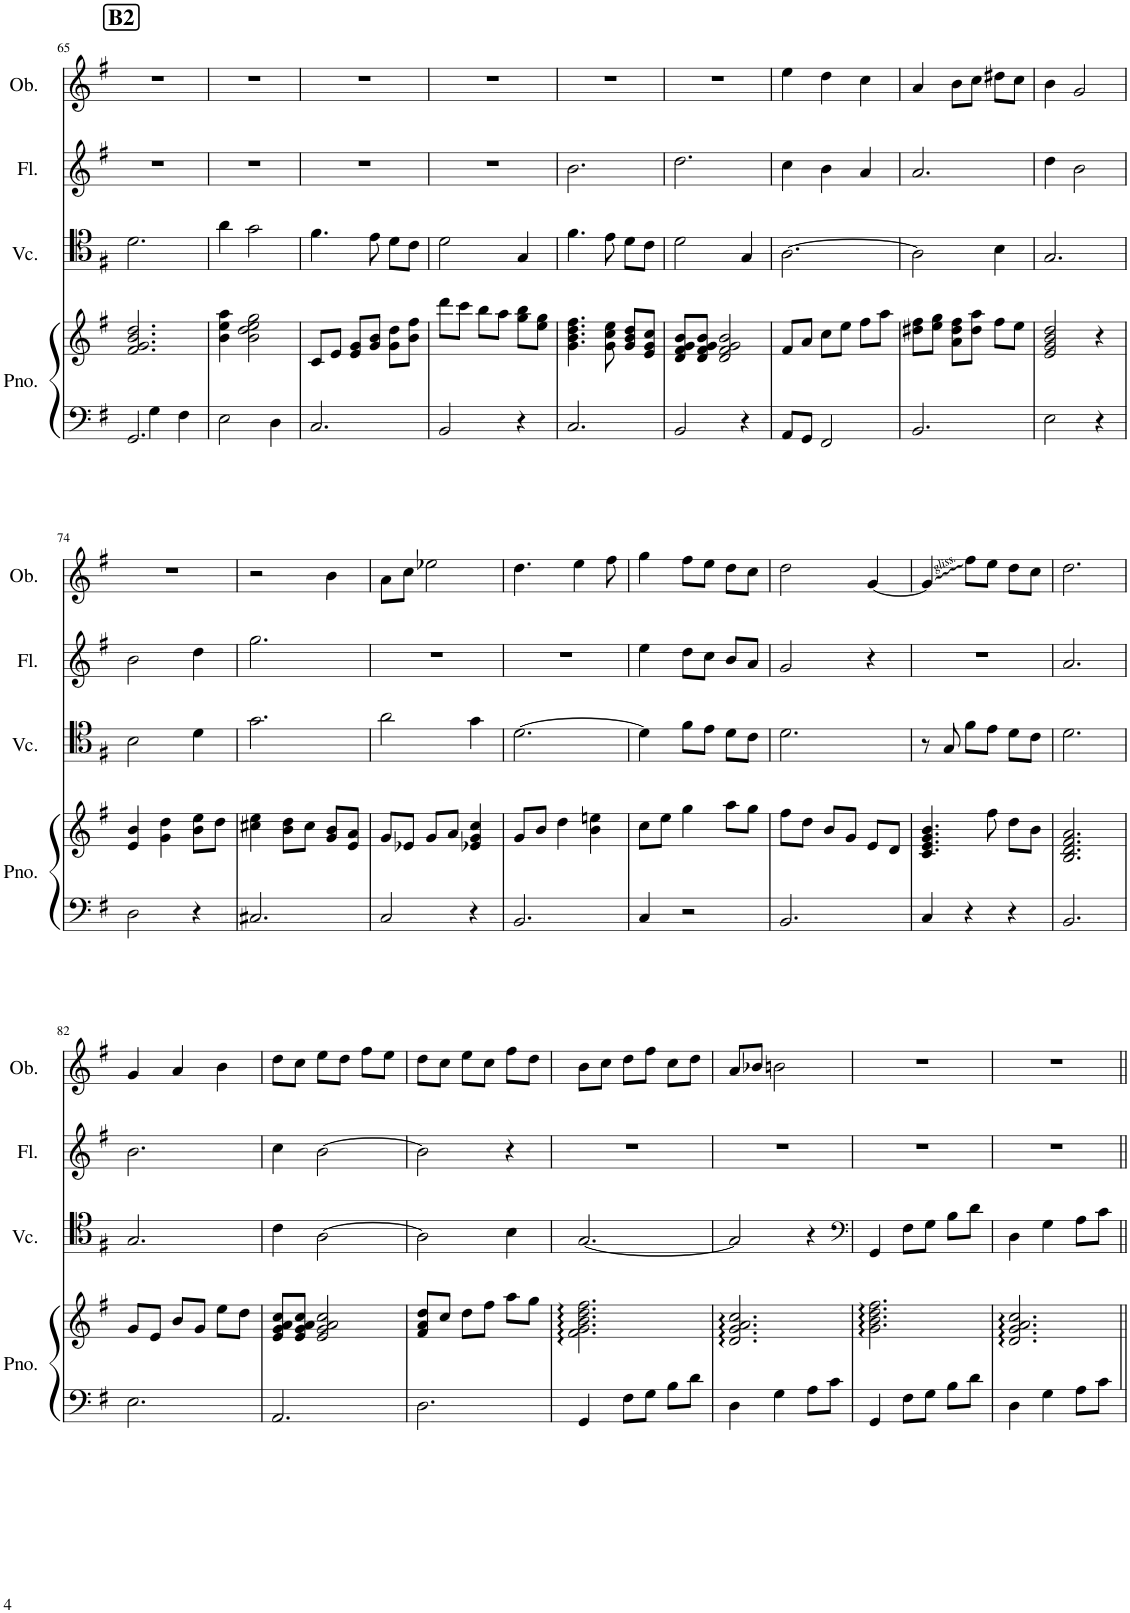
**kern	**kern	**kern	**kern	**harte	**kern	**kern	**kern
*part5	*part5	*part4	*part4	*part4	*part3	*part2	*part1
*staff7	*staff6	*staff5	*staff4	*	*staff3	*staff2	*staff1
*I"Piano	*	*I"Piano	*	*	*I"Violoncello	*I"Flute	*I"Oboe
*I'Pno.	*	*I'Pno.	*	*	*I'Vc.	*I'Fl.	*I'Ob.
!!LO:PB:g=z
*clefF4	*clefG2	*clefF4	*clefG2	*	*clefC4	*clefG2	*clefG2
*k[f#]	*k[f#]	*k[f#]	*k[f#]	*	*k[f#]	*k[f#]	*k[f#]
*M3/4	*M3/4	*M3/4	*M3/4	*	*M3/4	*M3/4	*M3/4
!!LO:REH:place=s1:a:B:cj:fs=14:t=B2
=65	=65	=65	=65	=65	=65	=65	=65
*^	*	*	*	*	*	*	*
!	!	!	!	!	!LO:H:kt=7	!	!	!
2.GG/	4ryy	2.f#/ 2.g/ 2.b/ 2.dd/	2.r	2.g 2.b 2.dd 2.ff#	G:maj7	2.d\	2.r	2.r
.	4G\	.	.	.	.	.	.	.
.	4F#\	.	.	.	.	.	.	.
=66	=66	=66	=66	=66	=66	=66	=66	=66
!	!	!	!	!	!LO:H:kt=m7	!	!	!
*v	*v	*	*	*	*	*	*	*
2E\	4b\ 4ee\ 4aa\	2.r	2.e 2.g 2.b 2.dd	E:min7	4a\	2.r	2.r
.	2b\ 2dd\ 2ee\ 2gg\	.	.	.	2g\	.	.
4D\	.	.	.	.	.	.	.
=67	=67	=67	=67	=67	=67	=67	=67
!	!	!	!	!LO:H:kt=9	!	!	!
2.C/	8c/L	2.r	2.c 2.e 2.g 2.b 2.dd 2.ff#	C:9(#11)	4.f#\	2.r	2.r
.	8e/J	.	.	.	.	.	.
.	8e/ 8g/L	.	.	.	.	.	.
.	8g/ 8b/J	.	.	.	8e\	.	.
.	8g\ 8dd\L	.	.	.	8d\L	.	.
.	8b\ 8ff#\J	.	.	.	8c\J	.	.
=68	=68	=68	=68	=68	=68	=68	=68
!	!	!	!	!LO:H:kt=7	!	!	!
2BB/	8ddd\L	2.r	2.d 2.g 2.b 2.dd 2.ff#	G:maj7/3	2d\	2.r	2.r
.	8ccc\J	.	.	.	.	.	.
.	8bb\L	.	.	.	.	.	.
.	8aa\J	.	.	.	.	.	.
4r	8gg\ 8bb\L	.	.	.	4G/	.	.
.	8ee\ 8gg\J	.	.	.	.	.	.
=69	=69	=69	=69	=69	=69	=69	=69
!	!	!	!	!LO:H:kt=9	!	!	!
2.C/	4.g\ 4.b\ 4.dd\ 4.ff#\	2.r	2.c 2.e 2.g 2.b 2.dd 2.ff#	C:9(#11)	4.f#\	2.b\	2.r
.	8g\ 8cc\ 8ee\	.	.	.	8e\	.	.
.	8g/ 8b/ 8dd/L	.	.	.	8d\L	.	.
.	8e/ 8g/ 8cc/J	.	.	.	8c\J	.	.
=70	=70	=70	=70	=70	=70	=70	=70
!	!	!	!	!LO:H:kt=7	!	!	!
2BB/	8d/ 8f#/ 8g/ 8b/L	2.r	2.d 2.g 2.b 2.dd 2.ff#	G:maj7/3	2d\	2.dd\	2.r
.	8d/ 8f#/ 8g/ 8b/J	.	.	.	.	.	.
.	2d/ 2f#/ 2g/ 2b/	.	.	.	.	.	.
4r	.	.	.	.	4G/	.	.
=71	=71	=71	=71	=71	=71	=71	=71
!	!	!	!	!LO:H:kt=m7(b5)	!	!	!
8AA/L	8f#/L	2.FF# 2.C 2.F#	2.f# 2.a 2.cc 2.ee	F#:hdim7	[2.A\	4cc\	4ee\
8GG/J	8a/J	.	.	.	.	.	.
2FF#/	8cc\L	.	.	.	.	4b\	4dd\
.	8ee\J	.	.	.	.	.	.
.	8ff#\L	.	.	.	.	4a/	4cc\
.	8aa\J	.	.	.	.	.	.
=72	=72	=72	=72	=72	=72	=72	=72
!	!	!	!	!LO:H:kt=7	!	!	!
2.BB/	8dd#X\ 8ff#\L	2.BB 2.F#	2.B 2.d#X 2.f# 2.a	B:7	2A\]	2.a/	4a/
.	8ee\ 8gg\J	.	.	.	.	.	.
.	8a\ 8dd#\ 8ff#\L	.	.	.	.	.	8b\L
.	8dd#\ 8aa\J	.	.	.	.	.	8cc\J
.	8ff#\L	.	.	.	4B\	.	8dd#X\L
.	8ee\J	.	.	.	.	.	8cc\J
=73	=73	=73	=73	=73	=73	=73	=73
!	!	!	!	!LO:H:kt=m7	!	!	!
2E\	2e/ 2g/ 2b/ 2dd/	2.EE 2.E 2.G 2.B	2.e 2.g 2.b 2.dd	E:min7	2.G/	4dd\	4b\
.	.	.	.	.	.	2b\	2g/
4r	4r	.	.	.	.	.	.
!!LO:LB:g=z
=74	=74	=74	=74	=74	=74	=74	=74
!	!	!	!	!LO:H:kt=m7	!	!	!
2D\	4e/ 4b/	2.DD 2.D 2.G 2.B	2.e 2.g 2.b 2.dd	E:min7/b7	2B\	2b\	2.r
.	4g\ 4dd\	.	.	.	.	.	.
4r	8b\ 8ee\L	.	.	.	4d\	4dd\	.
.	8dd\J	.	.	.	.	.	.
=75	=75	=75	=75	=75	=75	=75	=75
!	!	!	!	!LO:H:kt=m7(b5)	!	!	!
2.C#X/	4cc#X\ 4ee\	2.CC#X 2.C#X 2.G	2.c#X 2.e 2.g 2.b	C#:hdim7	2.g\	2.gg\	2r
.	8b\ 8dd\L	.	.	.	.	.	.
.	8cc#\J	.	.	.	.	.	.
.	8g/ 8b/L	.	.	.	.	.	4b\
.	8e/ 8a/J	.	.	.	.	.	.
=76	=76	=76	=76	=76	=76	=76	=76
!	!	!	!	!LO:H:kt=m6	!	!	!
2C/	8g/L	2.CC 2.C 2.G	2.c 2.e-X 2.g 2.a	C:min6	2a\	2.r	8a\L
.	8e-X/J	.	.	.	.	.	8cc\J
.	8g/L	.	.	.	.	.	2ee-X\
.	8a/J	.	.	.	.	.	.
4r	4e-X/ 4g/ 4cc/	.	.	.	4g\	.	.
=77	=77	=77	=77	=77	=77	=77	=77
!	!	!	!	!LO:H:kt=7	!	!	!
2.BB/	8g/L	2.BBB 2.BB 2.G 2.B	2.d 2.g 2.b 2.dd 2.ff#	G:maj7/3	[2.d\	2.r	4.dd\
.	8b/J	.	.	.	.	.	.
.	4dd\	.	.	.	.	.	.
.	.	.	.	.	.	.	4ee\
.	4b\ 4een\	.	.	.	.	.	.
.	.	.	.	.	.	.	8ff#\
=78	=78	=78	=78	=78	=78	=78	=78
!	!	!	!	!LO:H:kt=9	!	!	!
4C/	8cc\L	2.CC 2.C 2.G	2.c 2.e 2.g 2.b 2.dd 2.ff#	C:9(#11)	4d\]	4ee\	4gg\
.	8ee\J	.	.	.	.	.	.
2r	4gg\	.	.	.	8f#\L	8dd\L	8ff#\L
.	.	.	.	.	8e\J	8cc\J	8ee\J
.	8aa\L	.	.	.	8d\L	8b/L	8dd\L
.	8gg\J	.	.	.	8c\J	8a/J	8cc\J
=79	=79	=79	=79	=79	=79	=79	=79
!	!	!	!	!LO:H:kt=7	!	!	!
2.BB/	8ff#\L	2.BBB 2.BB 2.G 2.B	2.d 2.g 2.b 2.dd 2.ff#	G:maj7/3	2.d\	2g/	2dd\
.	8dd\J	.	.	.	.	.	.
.	8b/L	.	.	.	.	.	.
.	8g/J	.	.	.	.	.	.
.	8e/L	.	.	.	.	4r	[4g/
.	8d/J	.	.	.	.	.	.
=80	=80	=80	=80	=80	=80	=80	=80
!	!	!	!	!LO:H:kt=9	!	!	!
4C/	4.c/ 4.e/ 4.g/ 4.b/	2.CC 2.C 2.G 2.B	2.c 2.e 2.g 2.b 2.dd 2.ff#	C:9(#11)	8r	2.r	4g/]
.	.	.	.	.	8G/	.	.
4r	.	.	.	.	8f#\L	.	8ff#\L
.	8ff#\	.	.	.	8e\J	.	8ee\J
4r	8dd\L	.	.	.	8d\L	.	8dd\L
.	8b\J	.	.	.	8c\J	.	8cc\J
=81	=81	=81	=81	=81	=81	=81	=81
!	!	!	!	!LO:H:kt=m7	!	!	!
2.BB/	2.B/ 2.d/ 2.f#/ 2.a/	2.BB 2.F#	2.B 2.d 2.f# 2.a	B:min7	2.d\	2.a/	2.dd\
!!LO:LB:g=z
=82	=82	=82	=82	=82	=82	=82	=82
!	!	!	!	!LO:H:kt=m7	!	!	!
2.E\	8g/L	2.E 2.B	2.e 2.g 2.b 2.dd	E:min7	2.G/	2.b\	4g/
.	8e/J	.	.	.	.	.	.
.	8b/L	.	.	.	.	.	4a/
.	8g/J	.	.	.	.	.	.
.	8ee\L	.	.	.	.	.	4b\
.	8dd\J	.	.	.	.	.	.
=83	=83	=83	=83	=83	=83	=83	=83
!	!	!	!	!LO:H:kt=m7	!	!	!
2.AA/	8e/ 8g/ 8a/ 8cc/L	2.AA 2.E 2.A 2.c	2.e 2.a 2.cc 2.ee 2.gg	A:min7	4c\	4cc\	8dd\L
.	8e/ 8g/ 8a/ 8cc/J	.	.	.	.	.	8cc\J
.	2e/ 2g/ 2a/ 2cc/	.	.	.	[2A\	[2b\	8ee\L
.	.	.	.	.	.	.	8dd\J
.	.	.	.	.	.	.	8ff#\L
.	.	.	.	.	.	.	8ee\J
=84	=84	=84	=84	=84	=84	=84	=84
!	!	!	!	!LO:H:kt=7	!	!	!
2.D\	8f#/ 8a/ 8dd/L	2.DD 2.D 2.F# 2.A 2.c	2.d 2.f# 2.a 2.cc	D:7	2A\]	2b\]	8dd\L
.	8cc/J	.	.	.	.	.	8cc\J
.	8dd\L	.	.	.	.	.	8ee\L
.	8ff#\J	.	.	.	.	.	8cc\J
.	8aa\L	.	.	.	4B\	4r	8ff#\L
.	8gg\J	.	.	.	.	.	8dd\J
=85	=85	=85	=85	=85	=85	=85	=85
!	!	!	!	!LO:H:kt=maj7	!	!	!
4GG/	2.f#\ 2.g\ 2.b\ 2.dd\ 2.ff#\	2.GG 2.D 2.G 2.B 2.d	2.f# 2.g 2.b 2.dd 2.ff#	G:maj7	[2.G/	2.r	8b\L
.	.	.	.	.	.	.	8cc\J
8F#\L	.	.	.	.	.	.	8dd\L
8G\J	.	.	.	.	.	.	8ff#\J
8B\L	.	.	.	.	.	.	8cc\L
8d\J	.	.	.	.	.	.	8dd\J
=86	=86	=86	=86	=86	=86	=86	=86
!	!	!	!	!LO:H:kt=74	!	!	!
4D\	2.d/ 2.g/ 2.a/ 2.cc/	2.DD 2.D 2.G 2.A	2.d 2.g 2.a 2.cc	D:sus4(7)	2G/]	2.r	8a/L
.	.	.	.	.	.	.	8b-X/J
4G\	.	.	.	.	.	.	2bn\
8A\L	.	.	.	.	4r	.	.
8c\J	.	.	.	.	.	.	.
=87	=87	=87	=87	=87	=87	=87	=87
*	*	*	*	*	*clefF4	*	*
4GG/	2.g\ 2.b\ 2.dd\ 2.ff#\	2.GG 2.D 2.G 2.B	2.g 2.b 2.dd 2.ff#	G:maj	4GG/	2.r	2.r
8F#\L	.	.	.	.	8F#\L	.	.
8G\J	.	.	.	.	8G\J	.	.
8B\L	.	.	.	.	8B\L	.	.
8d\J	.	.	.	.	8d\J	.	.
=88	=88	=88	=88	=88	=88	=88	=88
!	!	!	!	!LO:H:kt=74	!	!	!
4D\	2.d/ 2.g/ 2.a/ 2.cc/	2.DD 2.D 2.F# 2.A	2.d 2.g 2.a 2.cc	D:sus4(7)	4D\	2.r	2.r
4G\	.	.	.	.	4G\	.	.
8A\L	.	.	.	.	8A\L	.	.
8c\J	.	.	.	.	8c\J	.	.
=||	=||	=||	=||	=||	=||	=||	=||
*-	*-	*-	*-	*-	*-	*-	*-
